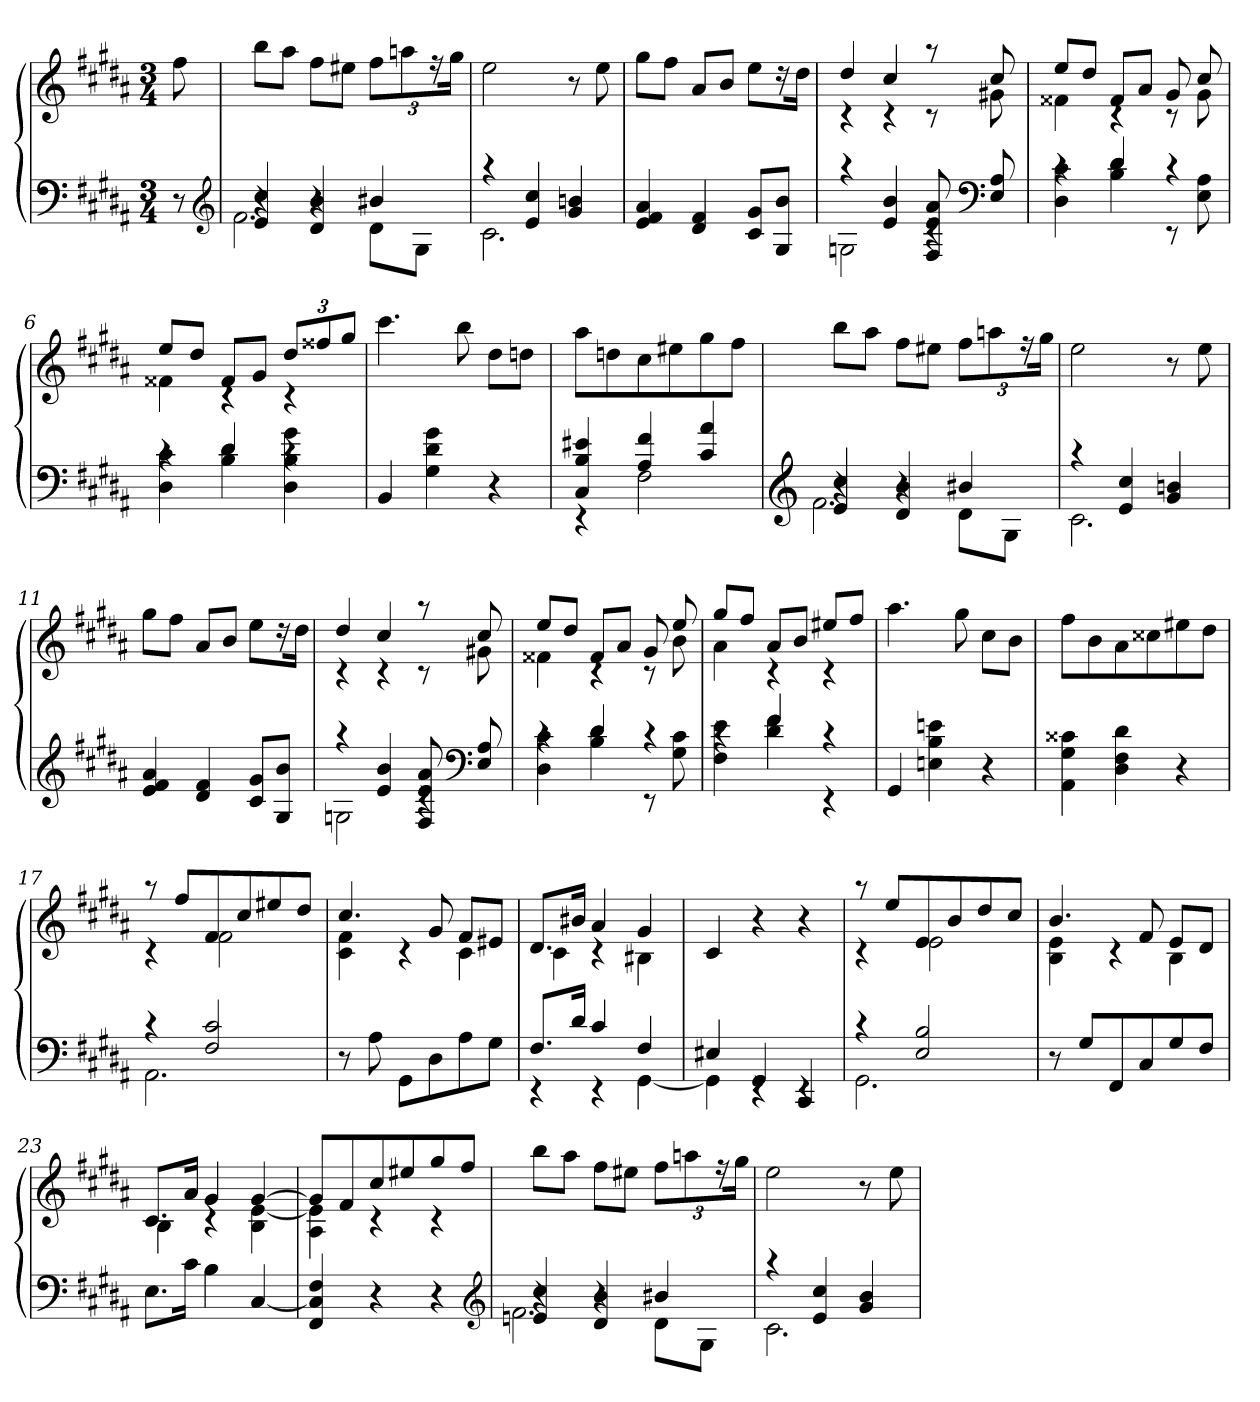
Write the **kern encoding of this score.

**kern	**kern
*part1	*part1
*staff2	*staff1
*clefF4	*clefG2
*k[f#c#g#d#a#]	*k[f#c#g#d#a#]
*B:	*B:
*M3/4	*M3/4
=	=
8r	8ff#
*clefG2	*
=1	=1
*^	*
*	*^	*
4e 4cc#	2.f#	4r	8bbL
.	.	.	8aa#J
4d# 4b	.	4r	8ff#L
.	.	.	8ee#XJ
4b#X	.	8d#\L	12ff#L
.	.	.	12aan
.	.	8G#\J	.
.	.	.	24r
.	.	.	24gg#Jk
*	*v	*v	*
=2	=2	=2
4raa	2.c#	2ee
4e 4cc#	.	.
4g# 4bn	.	8r
.	.	8ee
*v	*v	*
=3	=3
4e 4f# 4a#	8gg#L
.	8ff#J
4d# 4f#	8a#L
.	8bJ
8c# 8g#L	8eeL
8G# 8bJ	16r
.	16dd#Jk
=4	=4
*^	*^
4raa	2Gn	4dd#	4rc
4e 4b	.	4cc#	4rc
8F# 8e 8a#	4rc	8raa	8rc
*clefF4	*	*	*
8E 8A#	.	8cc#	8g#X
=5	=5	=5	=5
4rc	4D# 4c#	8eeL	4f##X
.	.	8dd#J	.
4d#	4B 4d#	8f##L	4rc
.	.	8a#J	.
4rc	8rEE	8g#	8rc
.	8E 8A#	8cc#	8g#
=6	=6	=6	=6
4rc	4D# 4c#	8eeL	4f##X
.	.	8dd#J	.
4d#	4B 4d#	8f##L	4rc
.	.	8g#J	.
4rc	4D# 4B 4g#	12dd#L	4rc
.	.	12ff##X	.
.	.	12gg#J	.
*v	*v	*	*
*	*v	*v
=7	=7
4BB	4.ccc#
4G# 4d# 4g#	.
.	8bb
4r	8dd#L
.	8ddnJ
=8	=8
*^	*
4C# 4B 4e#X	4rEE	8aa#L
.	.	8ddn
4A# 4f#	2F#	8cc#
.	.	8ee#X
4c# 4a#	.	8gg#
.	.	8ff#J
*v	*v	*
=9	=9
*clefG2	*
*^	*
*	*^	*
4e 4cc#	2.f#	4r	8bbL
.	.	.	8aa#J
4d# 4b	.	4r	8ff#L
.	.	.	8ee#XJ
4b#X	.	8d#\L	12ff#L
.	.	.	12aan
.	.	8G#\J	.
.	.	.	24r
.	.	.	24gg#Jk
*	*v	*v	*
=10	=10	=10
4raa	2.c#	2ee
4e 4cc#	.	.
4g# 4bn	.	8r
.	.	8ee
*v	*v	*
=11	=11
4e 4f# 4a#	8gg#L
.	8ff#J
4d# 4f#	8a#L
.	8bJ
8c# 8g#L	8eeL
8G# 8bJ	16r
.	16dd#Jk
=12	=12
*^	*^
4raa	2Gn	4dd#	4rc
4e 4b	.	4cc#	4rc
8F# 8e 8a#	4rc	8raa	8rc
*clefF4	*	*	*
8E 8A#	.	8cc#	8g#X
=13	=13	=13	=13
4rc	4D# 4c#	8eeL	4f##X
.	.	8dd#J	.
4d#	4B 4d#	8f##L	4rc
.	.	8a#J	.
4rc	8rEE	8g#	8rc
.	8G# 8c#	8ee	8b
=14	=14	=14	=14
4rc	4F# 4e	8gg#L	4a#
.	.	8ff#J	.
4f#	4d# 4f#	8a#L	4rc
.	.	8bJ	.
4rc	4rEE	8ee#XL	4rc
.	.	8ff#J	.
*v	*v	*	*
*	*v	*v
=15	=15
4GG#	4.aa#
4En 4B 4en	.
.	8gg#
4r	8cc#L
.	8bJ
=16	=16
4AA# 4G# 4c##X	8ff#L
.	8b
4D# 4F# 4d#	8a#
.	8cc##X
4r	8ee#X
.	8dd#J
=17	=17
*^	*^
4rc	2.AA#	8raa	4rc
.	.	8ff#L	.
2F# 2c#	.	8f#	2f#
.	.	8cc#	.
.	.	8ee#X	.
.	.	8dd#J	.
*v	*v	*	*
=18	=18	=18
8r	4.cc#	4c# 4f#
8A#	.	.
8GG#L	.	4rc
8D#	8g#	.
8A#	8f#L	4c#
8G#J	8e#XJ	.
=19	=19	=19
*^	*	*
8.F#L	4rEE	8.d#L	4c#
16d#Jk	.	16b#XJk	.
4c#	4rEE	4a#	4rc
4F#	[4GG#	4g#	4B#X
*	*	*v	*v
=20	=20	=20
4E#X	4GG#]	4c#
4GG#	4rEE	4r
4CC#	4rEE	4r
=21	=21	=21
*	*	*^
4rc	2.GG#	8raa	4rc
.	.	8eeL	.
2E 2B	.	8e	2e
.	.	8b	.
.	.	8dd#	.
.	.	8cc#J	.
*v	*v	*	*
=22	=22	=22
8r	4.b	4B 4e
8G#L	.	.
8FF#	.	4rc
8C#	8f#	.
8G#	8eL	4B
8F#J	8d#J	.
=23	=23	=23
8.EL	8.c#L	4B
16c#Jk	16a#Jk	.
4B	4g#	4rc
[4C#	[4g#	4B [4e
=24	=24	=24
4FF# 4C#] 4F#	8g#L]	4A# 4e]
.	8f#	.
4r	8cc#	4rc
.	8ee#X	.
4r	8gg#	4rc
.	8ff#J	.
*	*v	*v
*clefG2	*
=25	=25
*^	*
*	*^	*
4en 4cc#	2.f#	4r	8bbL
.	.	.	8aa#J
4d# 4b	.	4r	8ff#L
.	.	.	8ee#XJ
4b#X	.	8d#\L	12ff#L
.	.	.	12aan
.	.	8G#\J	.
.	.	.	24r
.	.	.	24gg#Jk
*	*v	*v	*
=26	=26	=26
4raa	2.c#	2ee
4e 4cc#	.	.
4g# 4b	.	8r
.	.	8ee
*v	*v	*
=	=
*-	*-
